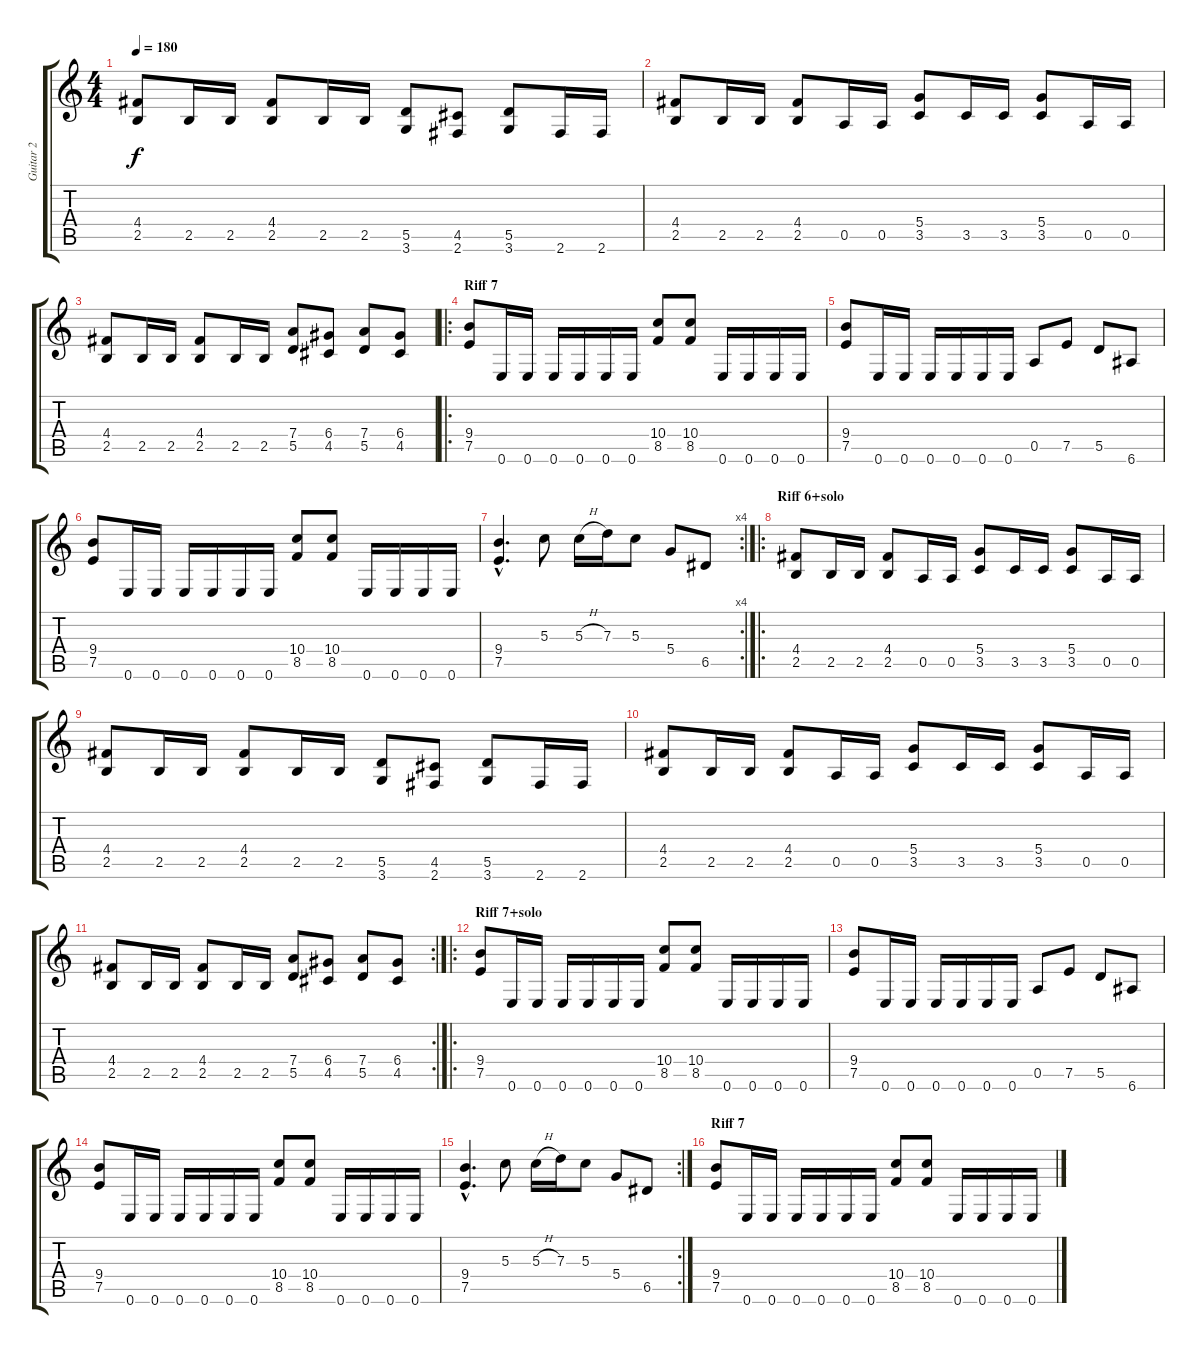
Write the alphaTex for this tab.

\track ("Guitar 2" "Guitar 2") {instrument distortionguitar}
\staff {score tabs}
\tuning (E4 B3 G3 D3 A2 E2) {hide}
\ts (4 4)
\tempo 180
\clef g2
\ks c
(4.4 2.5).8{dy f} 2.5.16 2.5.16 (4.4 2.5).8 2.5.16 2.5.16 (5.5 3.6).8 (4.5 2.6).8 (5.5 3.6).8 2.6.16 2.6.16 |
(4.4 2.5).8 2.5.16 2.5.16 (4.4 2.5).8 0.5.16 0.5.16 (5.4 3.5).8 3.5.16 3.5.16 (5.4 3.5).8 0.5.16 0.5.16 |
(4.4 2.5).8 2.5.16 2.5.16 (4.4 2.5).8 2.5.16 2.5.16 (7.4 5.5).8 (6.4 4.5).8 (7.4 5.5).8 (6.4 4.5).8 |
\ro
\section ("" "Riff 7")
(9.4 7.5).8 0.6.16 0.6.16 0.6.16 0.6.16 0.6.16 0.6.16 (10.4 8.5).8 (10.4 8.5).8 0.6.16 0.6.16 0.6.16 0.6.16 |
(9.4 7.5).8 0.6.16 0.6.16 0.6.16 0.6.16 0.6.16 0.6.16 0.5.8 7.5.8 5.5.8 6.6.8 |
(9.4 7.5).8 0.6.16 0.6.16 0.6.16 0.6.16 0.6.16 0.6.16 (10.4 8.5).8 (10.4 8.5).8 0.6.16 0.6.16 0.6.16 0.6.16 |
\rc 4
(9.4{hac} 7.5{hac}).4{d} 5.3.8 5.3{h}.16 7.3.16 5.3.8 5.4.8 6.5.8 |
\ro
\section ("" "Riff 6+solo")
(4.4 2.5).8 2.5.16 2.5.16 (4.4 2.5).8 0.5.16 0.5.16 (5.4 3.5).8 3.5.16 3.5.16 (5.4 3.5).8 0.5.16 0.5.16 |
(4.4 2.5).8 2.5.16 2.5.16 (4.4 2.5).8 2.5.16 2.5.16 (5.5 3.6).8 (4.5 2.6).8 (5.5 3.6).8 2.6.16 2.6.16 |
(4.4 2.5).8 2.5.16 2.5.16 (4.4 2.5).8 0.5.16 0.5.16 (5.4 3.5).8 3.5.16 3.5.16 (5.4 3.5).8 0.5.16 0.5.16 |
\rc 2
(4.4 2.5).8 2.5.16 2.5.16 (4.4 2.5).8 2.5.16 2.5.16 (7.4 5.5).8 (6.4 4.5).8 (7.4 5.5).8 (6.4 4.5).8 |
\ro
\section ("" "Riff 7+solo")
(9.4 7.5).8 0.6.16 0.6.16 0.6.16 0.6.16 0.6.16 0.6.16 (10.4 8.5).8 (10.4 8.5).8 0.6.16 0.6.16 0.6.16 0.6.16 |
(9.4 7.5).8 0.6.16 0.6.16 0.6.16 0.6.16 0.6.16 0.6.16 0.5.8 7.5.8 5.5.8 6.6.8 |
(9.4 7.5).8 0.6.16 0.6.16 0.6.16 0.6.16 0.6.16 0.6.16 (10.4 8.5).8 (10.4 8.5).8 0.6.16 0.6.16 0.6.16 0.6.16 |
\rc 2
(9.4{hac} 7.5{hac}).4{d} 5.3.8 5.3{h}.16 7.3.16 5.3.8 5.4.8 6.5.8 |
\section ("" "Riff 7")
(9.4 7.5).8 0.6.16 0.6.16 0.6.16 0.6.16 0.6.16 0.6.16 (10.4 8.5).8 (10.4 8.5).8 0.6.16 0.6.16 0.6.16 0.6.16
